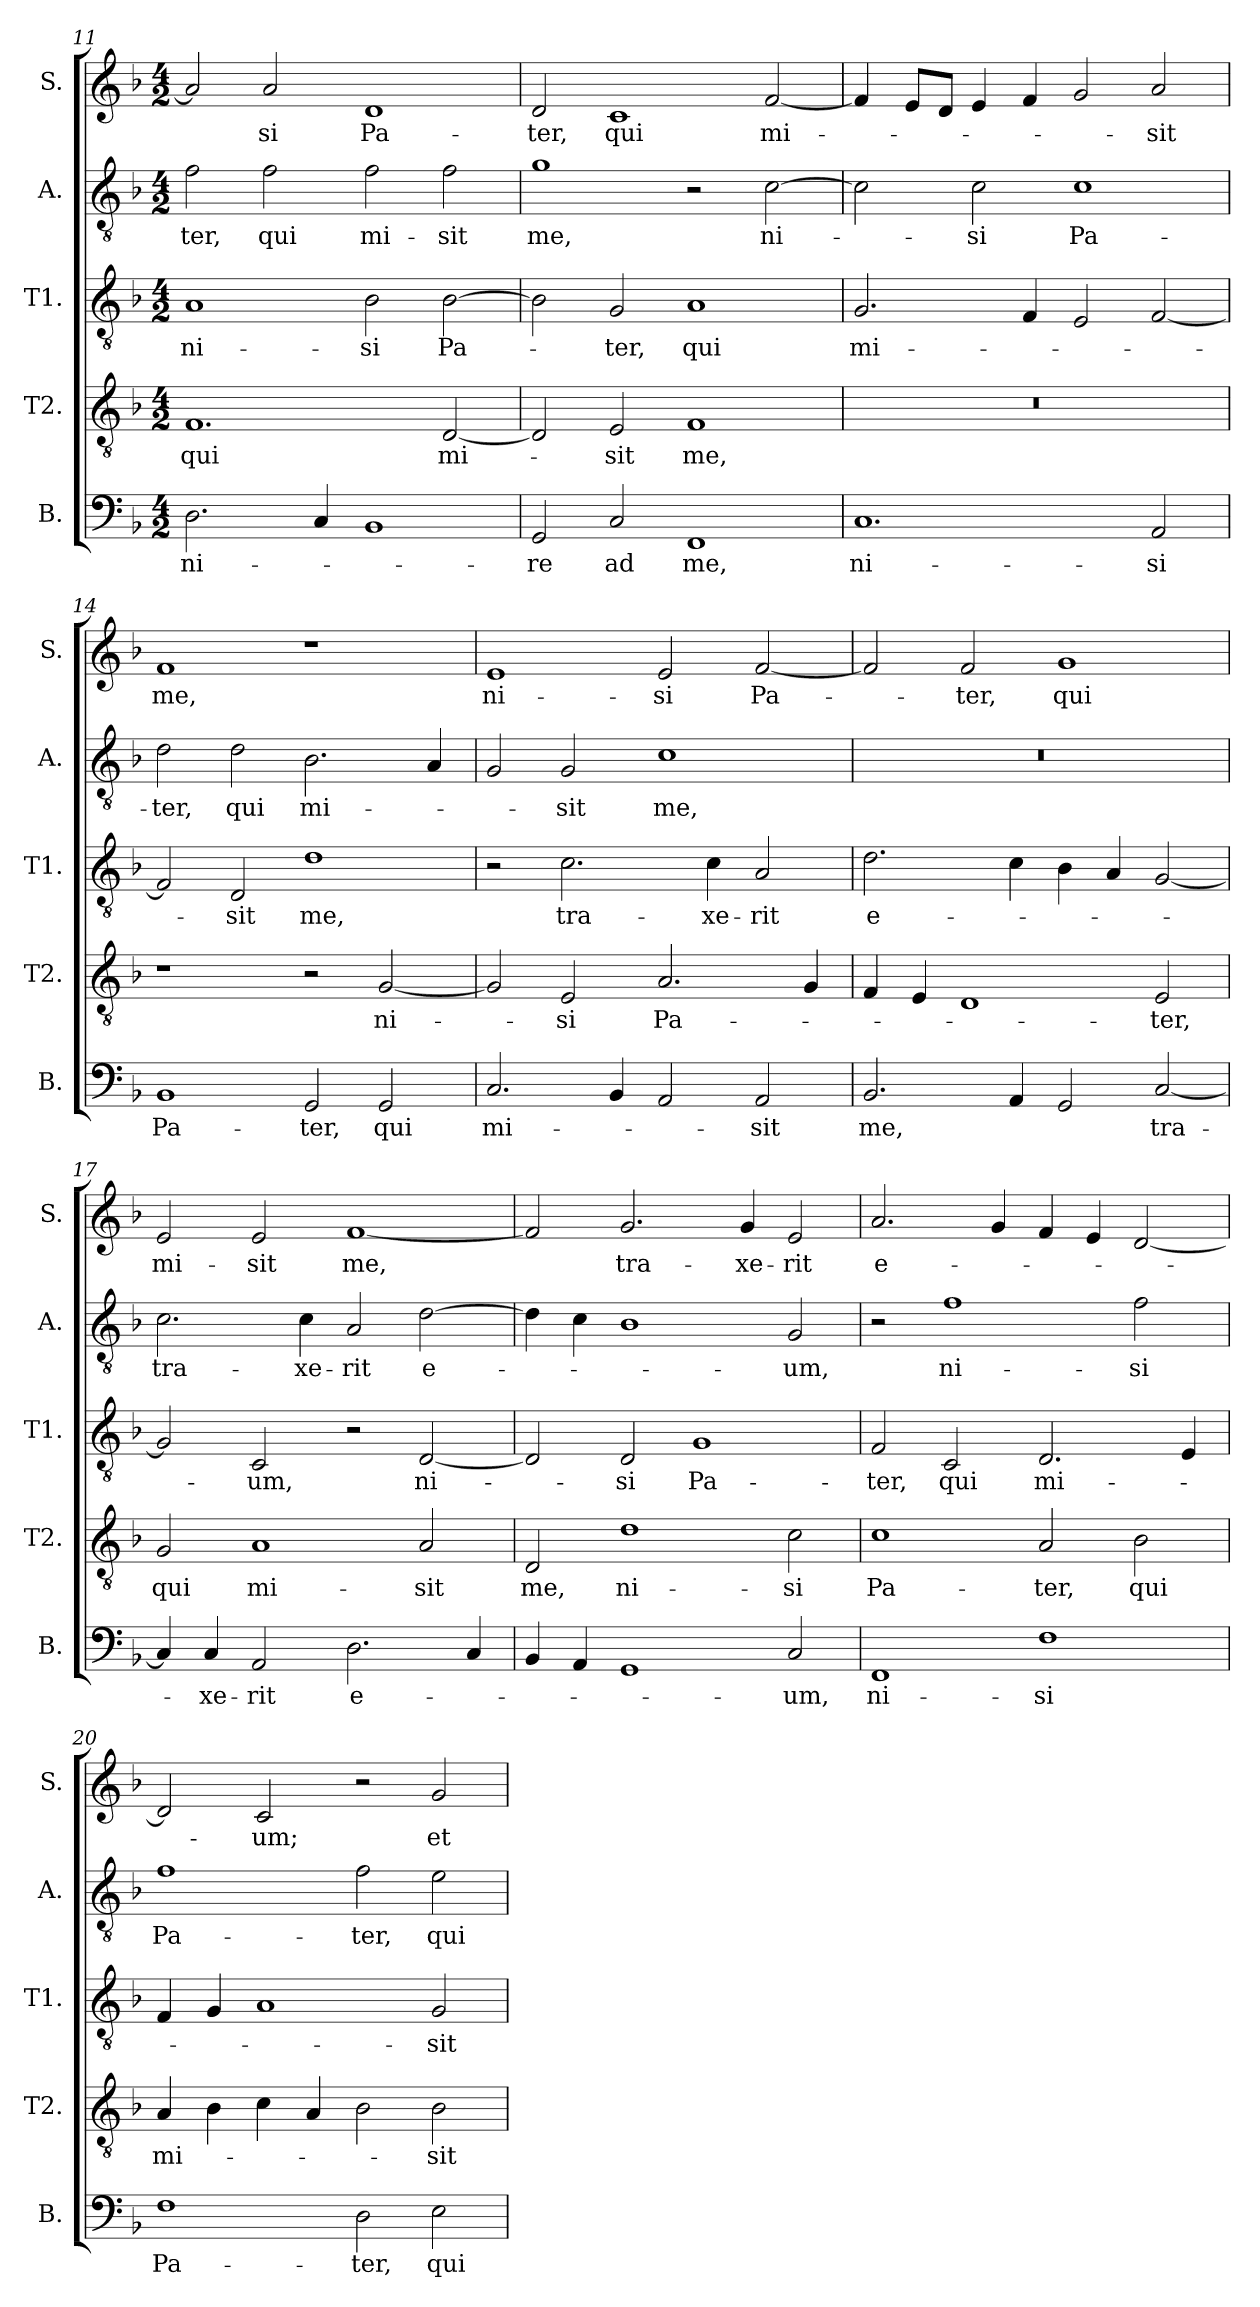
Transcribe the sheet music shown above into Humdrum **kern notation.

**kern	**text	**kern	**text	**kern	**text	**kern	**text	**kern	**text
*part5	*part5	*part4	*part4	*part3	*part3	*part2	*part2	*part1	*part1
*staff5	*staff5	*staff4	*staff4	*staff3	*staff3	*staff2	*staff2	*staff1	*staff1
*I"B.	*	*I"T2.	*	*I"T1.	*	*I"A.	*	*I"S.	*
*I'B.	*	*I'T2.	*	*I'T1.	*	*I'A.	*	*I'S.	*
!!LO:LB:g=z
*clefF4	*	*clefGv2	*	*clefGv2	*	*clefGv2	*	*clefG2	*
*k[b-]	*	*k[b-]	*	*k[b-]	*	*k[b-]	*	*k[b-]	*
*F:	*	*F:	*	*F:	*	*F:	*	*F:	*
*M4/2	*	*M4/2	*	*M4/2	*	*M4/2	*	*M4/2	*
=11	=11	=11	=11	=11	=11	=11	=11	=11	=11
2.D\	-ni-	1.F	qui	1A	ni-	2f\	-ter,	2a/]	.
.	.	.	.	.	.	2f\	qui	2a/	-si
4C/	.	.	.	.	.	.	.	.	.
1BB-	.	.	.	2B-\	-si	2f\	mi-	1d	Pa-
.	.	[2D/	mi-	[2B-\	Pa-	2f\	-sit	.	.
=12	=12	=12	=12	=12	=12	=12	=12	=12	=12
2GG/	-re	2D/]	.	2B-\]	.	1g	me,	2d/	-ter,
2C/	ad	2E/	-sit	2G/	-ter,	.	.	1c	qui
1FF	me,	1F	me,	1A	qui	2r	.	.	.
.	.	.	.	.	.	[2c\	ni-	[2f/	mi-
=13	=13	=13	=13	=13	=13	=13	=13	=13	=13
1.C	ni-	0r	.	2.G/	mi-	2c\]	.	4f/]	.
.	.	.	.	.	.	.	.	8e/L	.
.	.	.	.	.	.	.	.	8d/J	.
.	.	.	.	.	.	2c\	-si	4e/	.
.	.	.	.	4F/	.	.	.	4f/	.
.	.	.	.	2E/	.	1c	Pa-	2g/	.
2AA/	-si	.	.	[2F/	.	.	.	2a/	-sit
=14	=14	=14	=14	=14	=14	=14	=14	=14	=14
1BB-	Pa-	1r	.	2F/]	.	2d\	-ter,	1f	me,
.	.	.	.	2D/	-sit	2d\	qui	.	.
2GG/	-ter,	2r	.	1d	me,	2.B-\	mi-	1r	.
2GG/	qui	[2G/	ni-	.	.	.	.	.	.
.	.	.	.	.	.	4A/	.	.	.
!!LO:PB:g=z
=15	=15	=15	=15	=15	=15	=15	=15	=15	=15
2.C/	mi-	2G/]	.	2r	.	2G/	.	1e	ni-
.	.	2E/	-si	2.c\	tra-	2G/	-sit	.	.
4BB-/	.	.	.	.	.	.	.	.	.
2AA/	.	2.A/	Pa-	.	.	1c	me,	2e/	-si
.	.	.	.	4c\	-xe-	.	.	.	.
2AA/	-sit	.	.	2A/	-rit	.	.	[2f/	Pa-
.	.	4G/	.	.	.	.	.	.	.
=16	=16	=16	=16	=16	=16	=16	=16	=16	=16
2.BB-/	me,	4F/	.	2.d\	e-	0r	.	2f/]	.
.	.	4E/	.	.	.	.	.	.	.
.	.	1D	.	.	.	.	.	2f/	-ter,
4AA/	.	.	.	4c\	.	.	.	.	.
2GG/	.	.	.	4B-\	.	.	.	1g	qui
.	.	.	.	4A/	.	.	.	.	.
[2C/	tra-	2E/	-ter,	[2G/	.	.	.	.	.
=17	=17	=17	=17	=17	=17	=17	=17	=17	=17
4C/]	.	2G/	qui	2G/]	.	2.c\	tra-	2e/	mi-
4C/	-xe-	.	.	.	.	.	.	.	.
2AA/	-rit	1A	mi-	2C/	-um,	.	.	2e/	-sit
.	.	.	.	.	.	4c\	-xe-	.	.
2.D\	e-	.	.	2r	.	2A/	-rit	[1f	me,
.	.	2A/	-sit	[2D/	ni-	[2d\	e-	.	.
4C/	.	.	.	.	.	.	.	.	.
=18	=18	=18	=18	=18	=18	=18	=18	=18	=18
4BB-/	.	2D/	me,	2D/]	.	4d\]	.	2f/]	.
4AA/	.	.	.	.	.	4c\	.	.	.
1GG	.	1d	ni-	2D/	-si	1B-	.	2.g/	tra-
.	.	.	.	1G	Pa-	.	.	.	.
.	.	.	.	.	.	.	.	4g/	-xe-
2C/	-um,	2c\	-si	.	.	2G/	-um,	2e/	-rit
!!LO:LB:g=z
=19	=19	=19	=19	=19	=19	=19	=19	=19	=19
1FF	ni-	1c	Pa-	2F/	-ter,	2r	.	2.a/	e-
.	.	.	.	2C/	qui	1f	ni-	.	.
.	.	.	.	.	.	.	.	4g/	.
1F	-si	2A/	-ter,	2.D/	mi-	.	.	4f/	.
.	.	.	.	.	.	.	.	4e/	.
.	.	2B-\	qui	.	.	2f\	-si	[2d/	.
.	.	.	.	4E/	.	.	.	.	.
=20	=20	=20	=20	=20	=20	=20	=20	=20	=20
1F	Pa-	4A/	mi-	4F/	.	1f	Pa-	2d/]	.
.	.	4B-\	.	4G/	.	.	.	.	.
.	.	4c\	.	1A	.	.	.	2c/	-um;
.	.	4A/	.	.	.	.	.	.	.
2D\	-ter,	2B-\	.	.	.	2f\	-ter,	2r	.
2E\	qui	2B-\	-sit	2G/	-sit	2e\	qui	2g/	et
=	=	=	=	=	=	=	=	=	=
*-	*-	*-	*-	*-	*-	*-	*-	*-	*-
